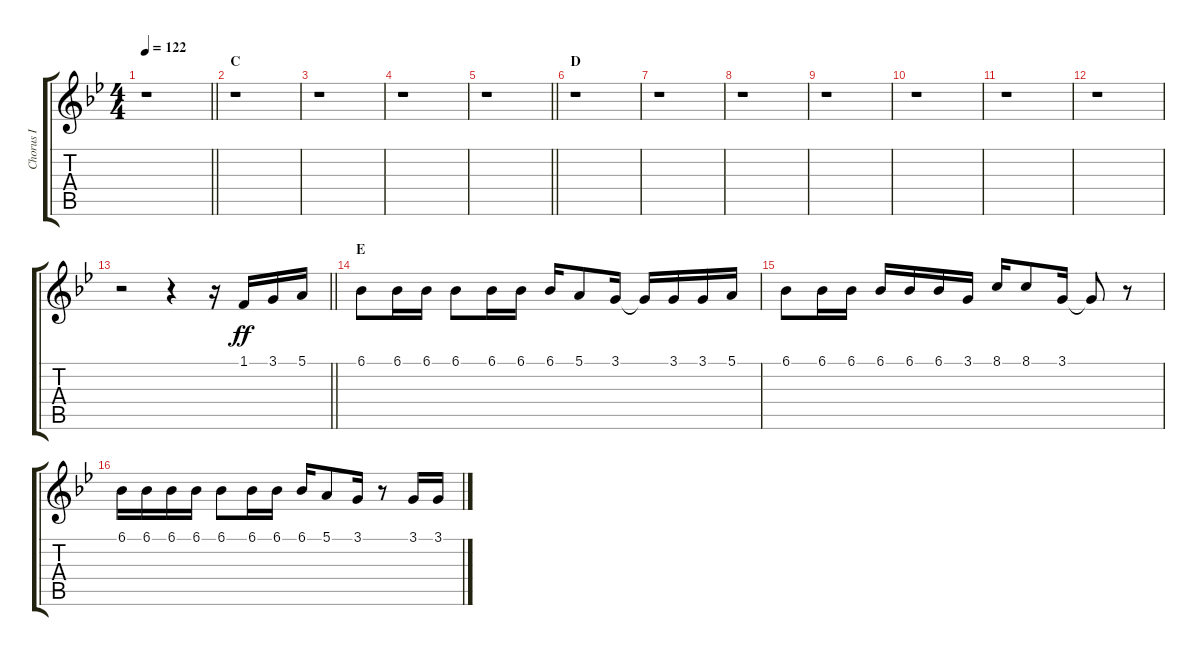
\track ("Chorus I" "Chorus I") {instrument voiceoohs}
\staff {score tabs}
\tuning (E4 B3 G3 D3 A2 E2) {hide}
\ts (4 4)
\tempo 122
\clef g2
\barLineRight lightlight
\ks bb
r.1{dy ff} |
\section ("" "C")
r.1 |
r.1 |
r.1 |
\barLineRight lightlight
r.1 |
\section ("" "D")
r.1 |
r.1 |
r.1 |
r.1 |
r.1 |
r.1 |
r.1 |
\barLineRight lightlight
r.2 r.4 r.16 1.1.16 3.1.16 5.1.16 |
\section ("" "E")
6.1.8 6.1.16 6.1.16 6.1.8 6.1.16 6.1.16 6.1.16 5.1.8 3.1.16 3.1{t}.16 3.1.16 3.1.16 5.1.16 |
6.1.8 6.1.16 6.1.16 6.1.16 6.1.16 6.1.16 3.1.16 8.1.16 8.1.8 3.1.16 3.1{t}.8 r.8 |
6.1.16 6.1.16 6.1.16 6.1.16 6.1.8 6.1.16 6.1.16 6.1.16 5.1.8 3.1.16 r.8 3.1.16 3.1.16
